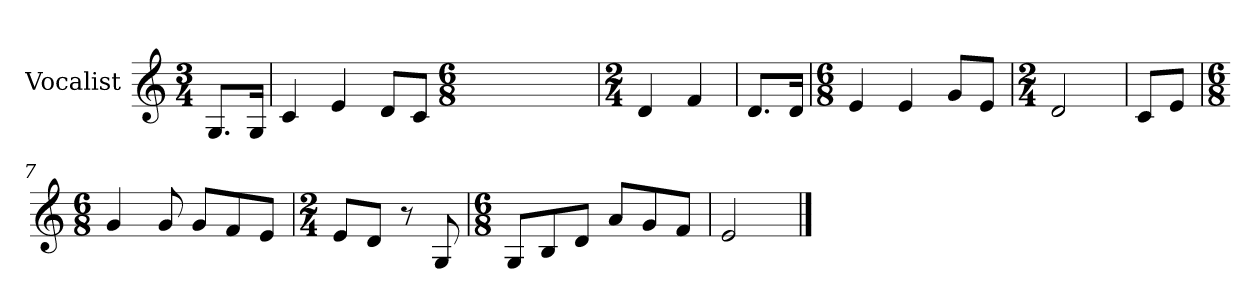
**kern
*part1
*staff1
*I"Vocalist
*k[]
*C:
*M3/4
=
8.GL
16GJk
=1
4c
4e
8dL
8cJ
*M6/8
=2
*M2/4
4d
4f
=3
8.dL
16dJk
=4
*M6/8
4e
4e
8gL
8eJ
=5
*M2/4
2d
=6
8cL
8eJ
=7
*M6/8
4g
8g
8gL
8f
8eJ
=8
*M2/4
8eL
8dJ
8r
8G
=9
*M6/8
8GL
8B
8dJ
8aL
8g
8fJ
=10
2e
==
*-
